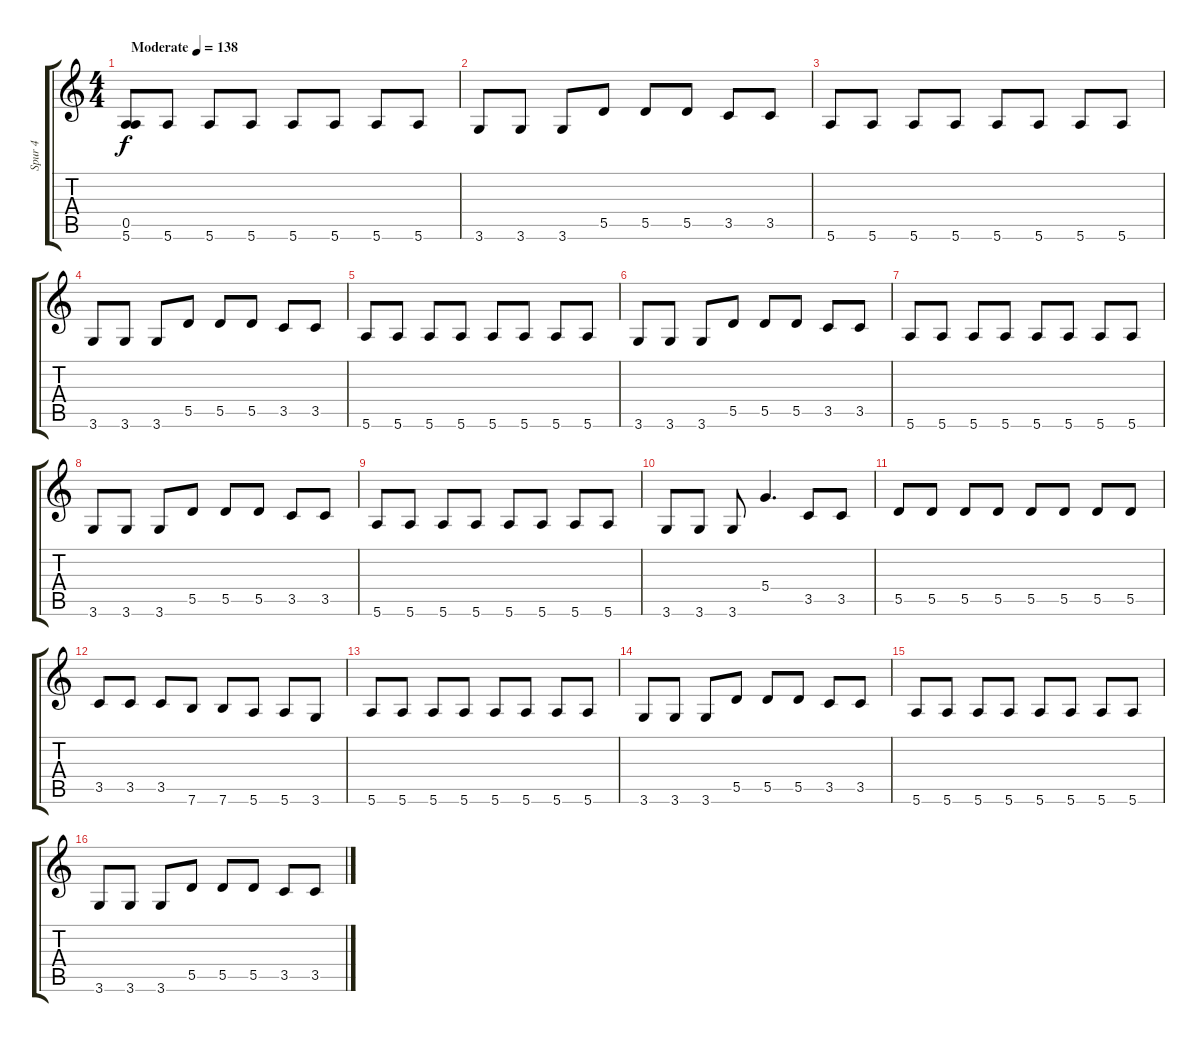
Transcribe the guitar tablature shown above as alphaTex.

\track ("Spur 4" "Spur 4") {instrument electricguitarjazz}
\staff {score tabs}
\tuning (E4 B3 G3 D3 A2 E2) {hide}
\ts (4 4)
\tempo (138 "Moderate")
\clef g2
\ks c
(0.5 5.6).8{dy f instrument electricguitarjazz} 5.6.8 5.6.8 5.6.8 5.6.8 5.6.8 5.6.8 5.6.8 |
3.6.8 3.6.8 3.6.8 5.5.8 5.5.8 5.5.8 3.5.8 3.5.8 |
5.6.8 5.6.8 5.6.8 5.6.8 5.6.8 5.6.8 5.6.8 5.6.8 |
3.6.8 3.6.8 3.6.8 5.5.8 5.5.8 5.5.8 3.5.8 3.5.8 |
5.6.8 5.6.8 5.6.8 5.6.8 5.6.8 5.6.8 5.6.8 5.6.8 |
3.6.8 3.6.8 3.6.8 5.5.8 5.5.8 5.5.8 3.5.8 3.5.8 |
5.6.8 5.6.8 5.6.8 5.6.8 5.6.8 5.6.8 5.6.8 5.6.8 |
3.6.8 3.6.8 3.6.8 5.5.8 5.5.8 5.5.8 3.5.8 3.5.8 |
5.6.8 5.6.8 5.6.8 5.6.8 5.6.8 5.6.8 5.6.8 5.6.8 |
3.6.8 3.6.8 3.6.8 5.4.4{d} 3.5.8 3.5.8 |
5.5.8 5.5.8 5.5.8 5.5.8 5.5.8 5.5.8 5.5.8 5.5.8 |
3.5.8 3.5.8 3.5.8 7.6.8 7.6.8 5.6.8 5.6.8 3.6.8 |
5.6.8 5.6.8 5.6.8 5.6.8 5.6.8 5.6.8 5.6.8 5.6.8 |
3.6.8 3.6.8 3.6.8 5.5.8 5.5.8 5.5.8 3.5.8 3.5.8 |
5.6.8 5.6.8 5.6.8 5.6.8 5.6.8 5.6.8 5.6.8 5.6.8 |
3.6.8 3.6.8 3.6.8 5.5.8 5.5.8 5.5.8 3.5.8 3.5.8
